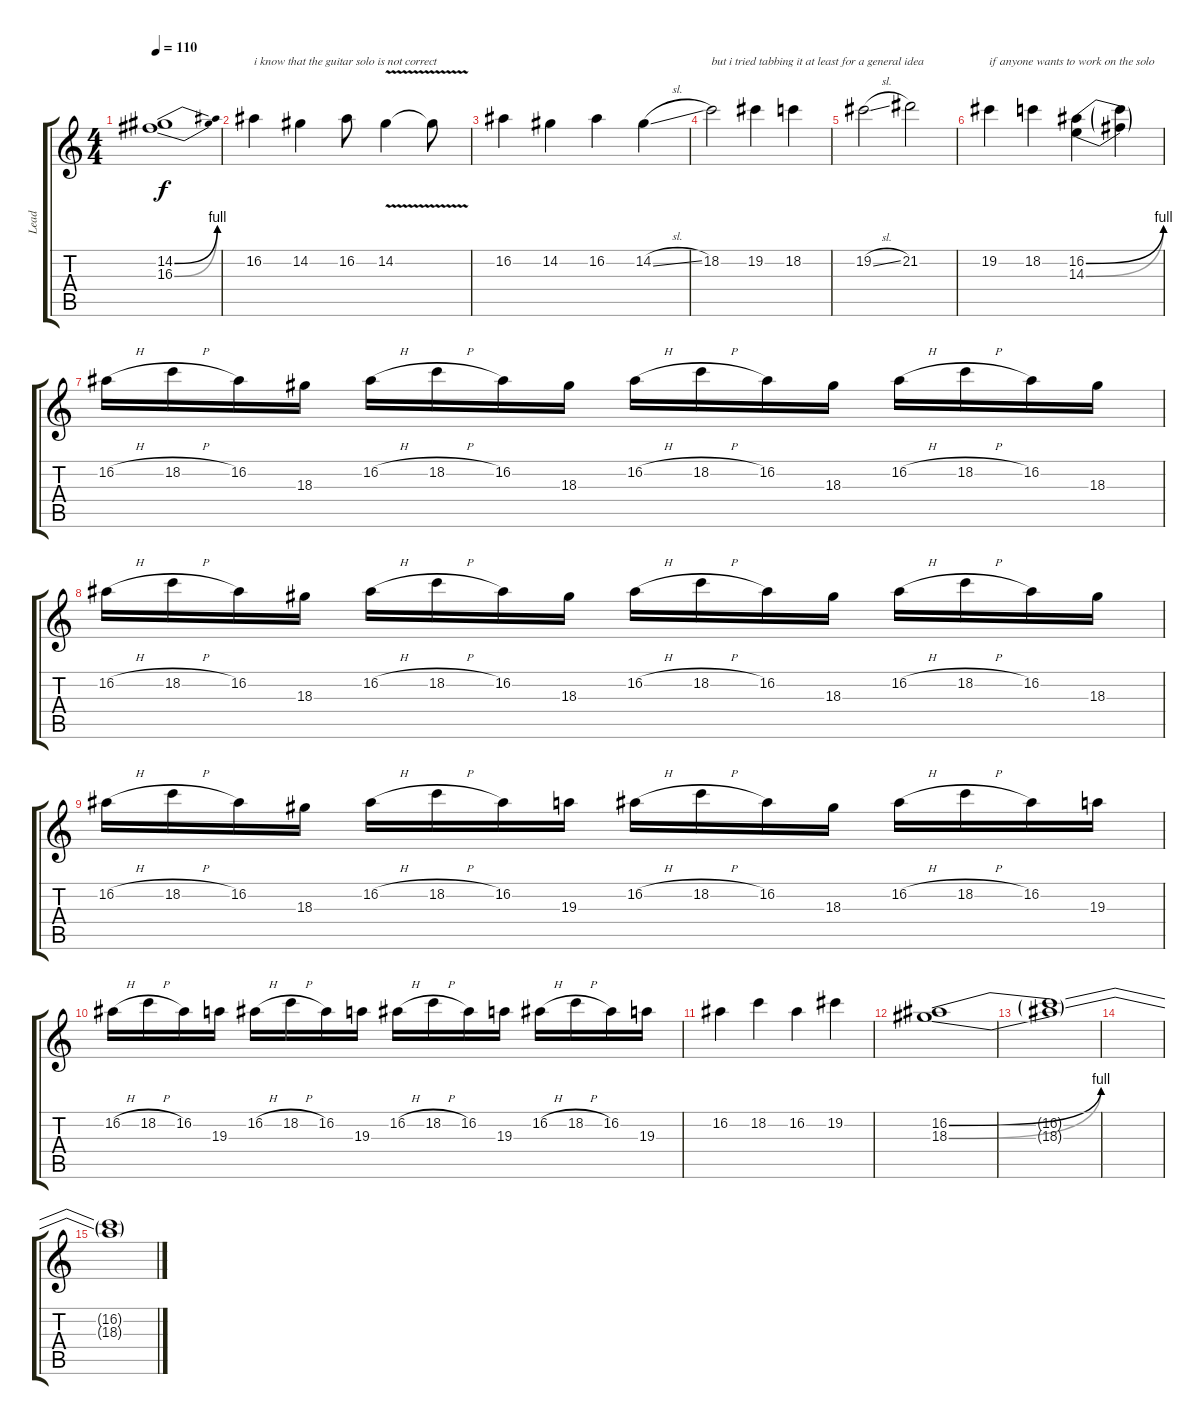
\track ("Lead" "Lead") {instrument distortionguitar}
\staff {score tabs}
\tuning (B3 Gb3 D3 A2 E2 B1) {hide}
\ts (4 4)
\tempo 110
\clef g2
\ks c
(14.2{be (bend 0 0 60 4)} 16.3{be (bend 0 0 60 4)}).1{dy f} |
16.2.4{txt "i know that the guitar solo is not correct"} 14.2.4 16.2.8 14.2{v}.4 14.2{t}.8 |
16.2.4 14.2.4 16.2.4 14.2{sl}.4 |
18.2.2{txt "but i tried tabbing it at least for a general idea"} 19.2.4 18.2.4 |
19.2{sl}.2 21.2.2 |
19.2.4{txt "if anyone wants to work on the solo"} 18.2.4 (16.2{be (bend 0 0 60 4)} 14.3{be (bend 0 0 60 4)}).4 (16.2{t} 14.3{t}).4 |
16.2{h}.16 18.2{h}.16 16.2.16 18.3.16 16.2{h}.16 18.2{h}.16 16.2.16 18.3.16 16.2{h}.16 18.2{h}.16 16.2.16 18.3.16 16.2{h}.16 18.2{h}.16 16.2.16 18.3.16 |
16.2{h}.16 18.2{h}.16 16.2.16 18.3.16 16.2{h}.16 18.2{h}.16 16.2.16 18.3.16 16.2{h}.16 18.2{h}.16 16.2.16 18.3.16 16.2{h}.16 18.2{h}.16 16.2.16 18.3.16 |
16.2{h}.16 18.2{h}.16 16.2.16 18.3.16 16.2{h}.16 18.2{h}.16 16.2.16 19.3.16 16.2{h}.16 18.2{h}.16 16.2.16 18.3.16 16.2{h}.16 18.2{h}.16 16.2.16 19.3.16 |
16.2{h}.16 18.2{h}.16 16.2.16 19.3.16 16.2{h}.16 18.2{h}.16 16.2.16 19.3.16 16.2{h}.16 18.2{h}.16 16.2.16 19.3.16 16.2{h}.16 18.2{h}.16 16.2.16 19.3.16 |
16.2.4 18.2.4 16.2.4 19.2.4 |
(16.2{be (bend 0 0 60 4)} 18.3{be (bend 0 0 60 4)}).1 |
(16.2{t} 18.3{t}).1 |
|
(16.2{t} 18.3{t}).1
